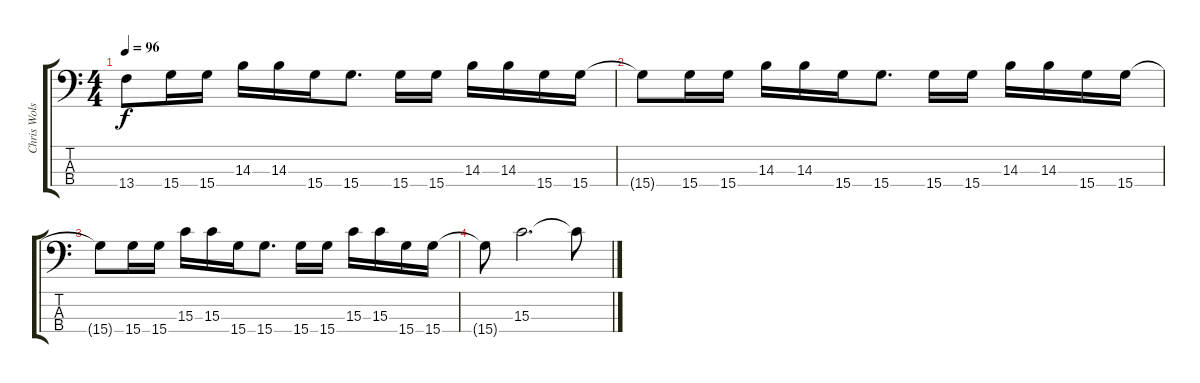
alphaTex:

\track ("Chris Wolstenholme" "Chris Wols") {instrument electricbassfinger}
\staff {score tabs}
\tuning (G2 D2 A1 E1) {hide}
\ts (4 4)
\tempo 96
\clef f4
\ks c
13.4{t}.8{dy f} 15.4.16 15.4.16 14.3.16 14.3.16 15.4.16 15.4.8{d} 15.4.16 15.4.16 14.3.16 14.3.16 15.4.16 15.4.16 |
15.4{t}.8 15.4.16 15.4.16 14.3.16 14.3.16 15.4.16 15.4.8{d} 15.4.16 15.4.16 14.3.16 14.3.16 15.4.16 15.4.16 |
15.4{t}.8 15.4.16 15.4.16 15.3.16 15.3.16 15.4.16 15.4.8{d} 15.4.16 15.4.16 15.3.16 15.3.16 15.4.16 15.4.16 |
15.4{t}.8 15.3.2{d} 15.3{t}.8
